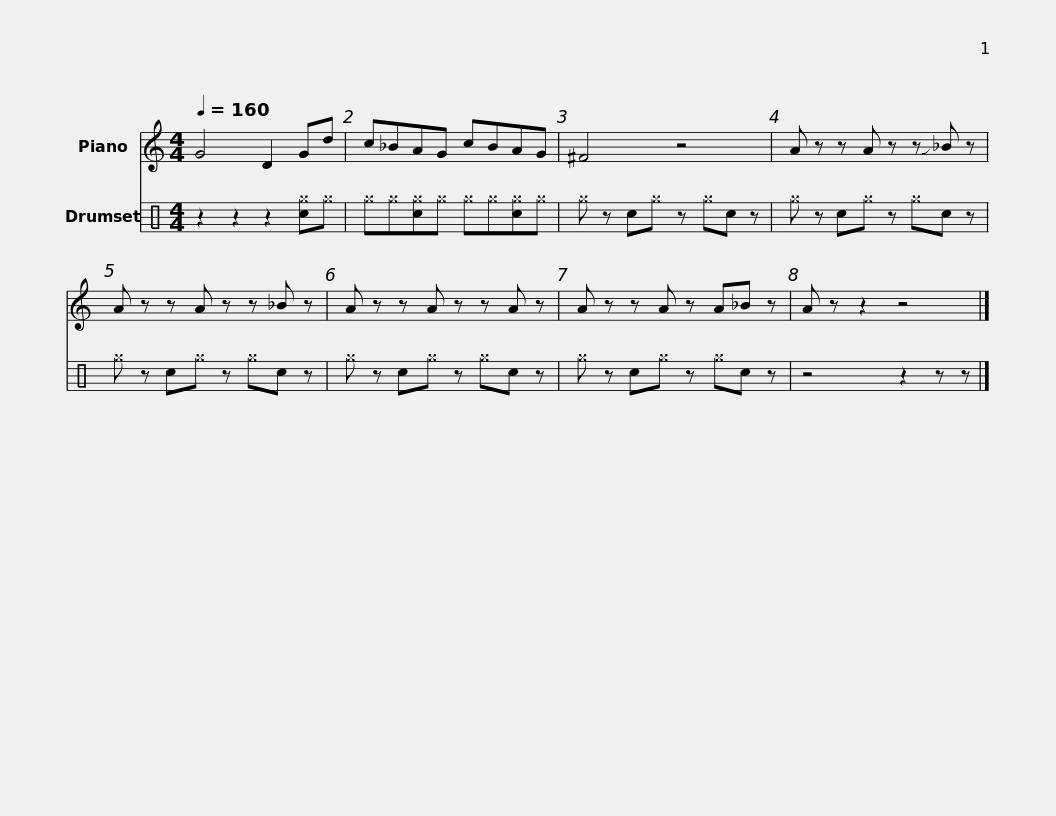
X:1
%%score 1 2
L:1/8
Q:1/4=160
M:4/4
I:linebreak $
K:C
V:1 treble
V:2 perc
K:none
V:1
 G4 D2 Gd | c_BAG cBAG | ^F4 z4 | A z z A z z !slide!_B z |$ A z z A z z _B z | %5
 A z z A z z A z | A z z A z A_B z | A z z2 z4 |] %8
V:2
 z2 z2 z2 [c^g]^g | ^g^g[c^g]^g ^g^g[c^g]^g | ^g z c^g z ^gc z | ^g z c^g z ^gc z |$ ^g z c^g z ^gc z | %5
 ^g z c^g z ^gc z | ^g z c^g z ^gc z | z4 z2 z z |] %8
